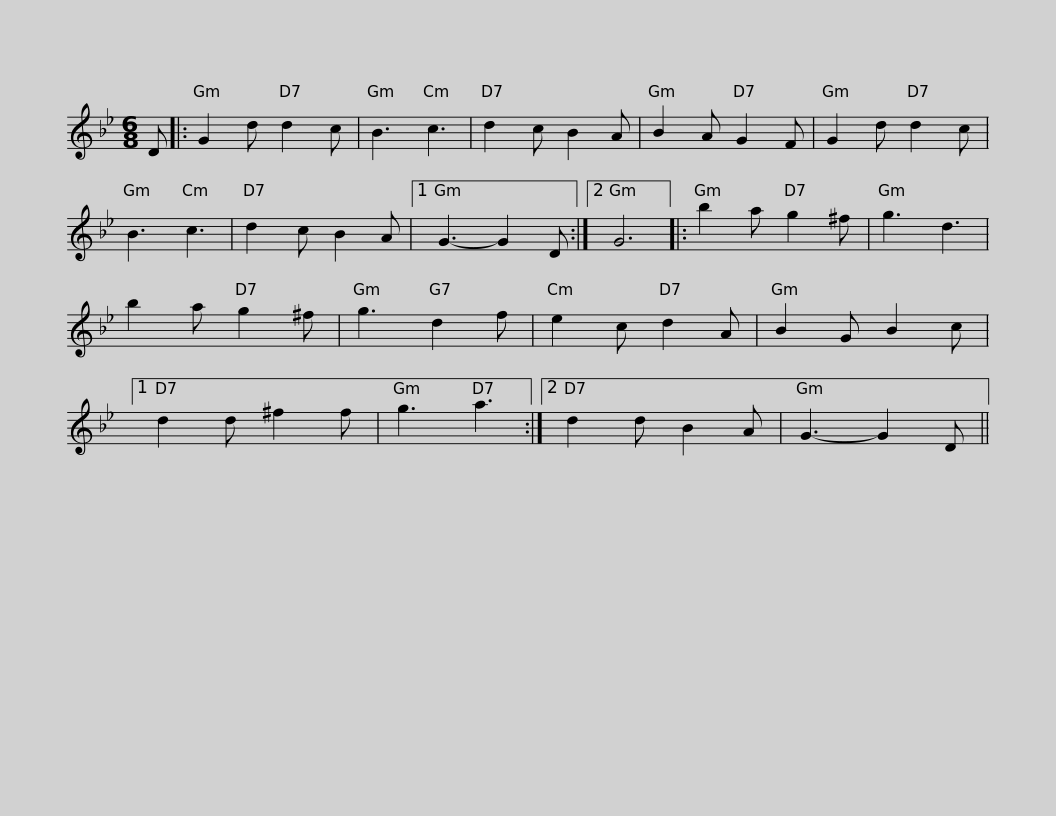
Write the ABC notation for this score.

X:1
L:1/8
M:6/8
I:linebreak $
K:Gmin
V:1 treble
V:1
 D |: G2 d d2 c | B3 c3 | d2 c B2 A | B2 A G2 F | %5
 G2 d d2 c | B3 c3 | d2 c B2 A |1 G3- G2 D :|2 G6 |:$ %10
 b2 a g2 ^f | g3 d3 | b2 a g2 ^f | g3 d2 f | e2 c d2 A | %15
 B2 G B2 c |1 d2 d ^f2 f | g3 a3 :|2$ d2 d B2 A | G3- G2 D || %20
